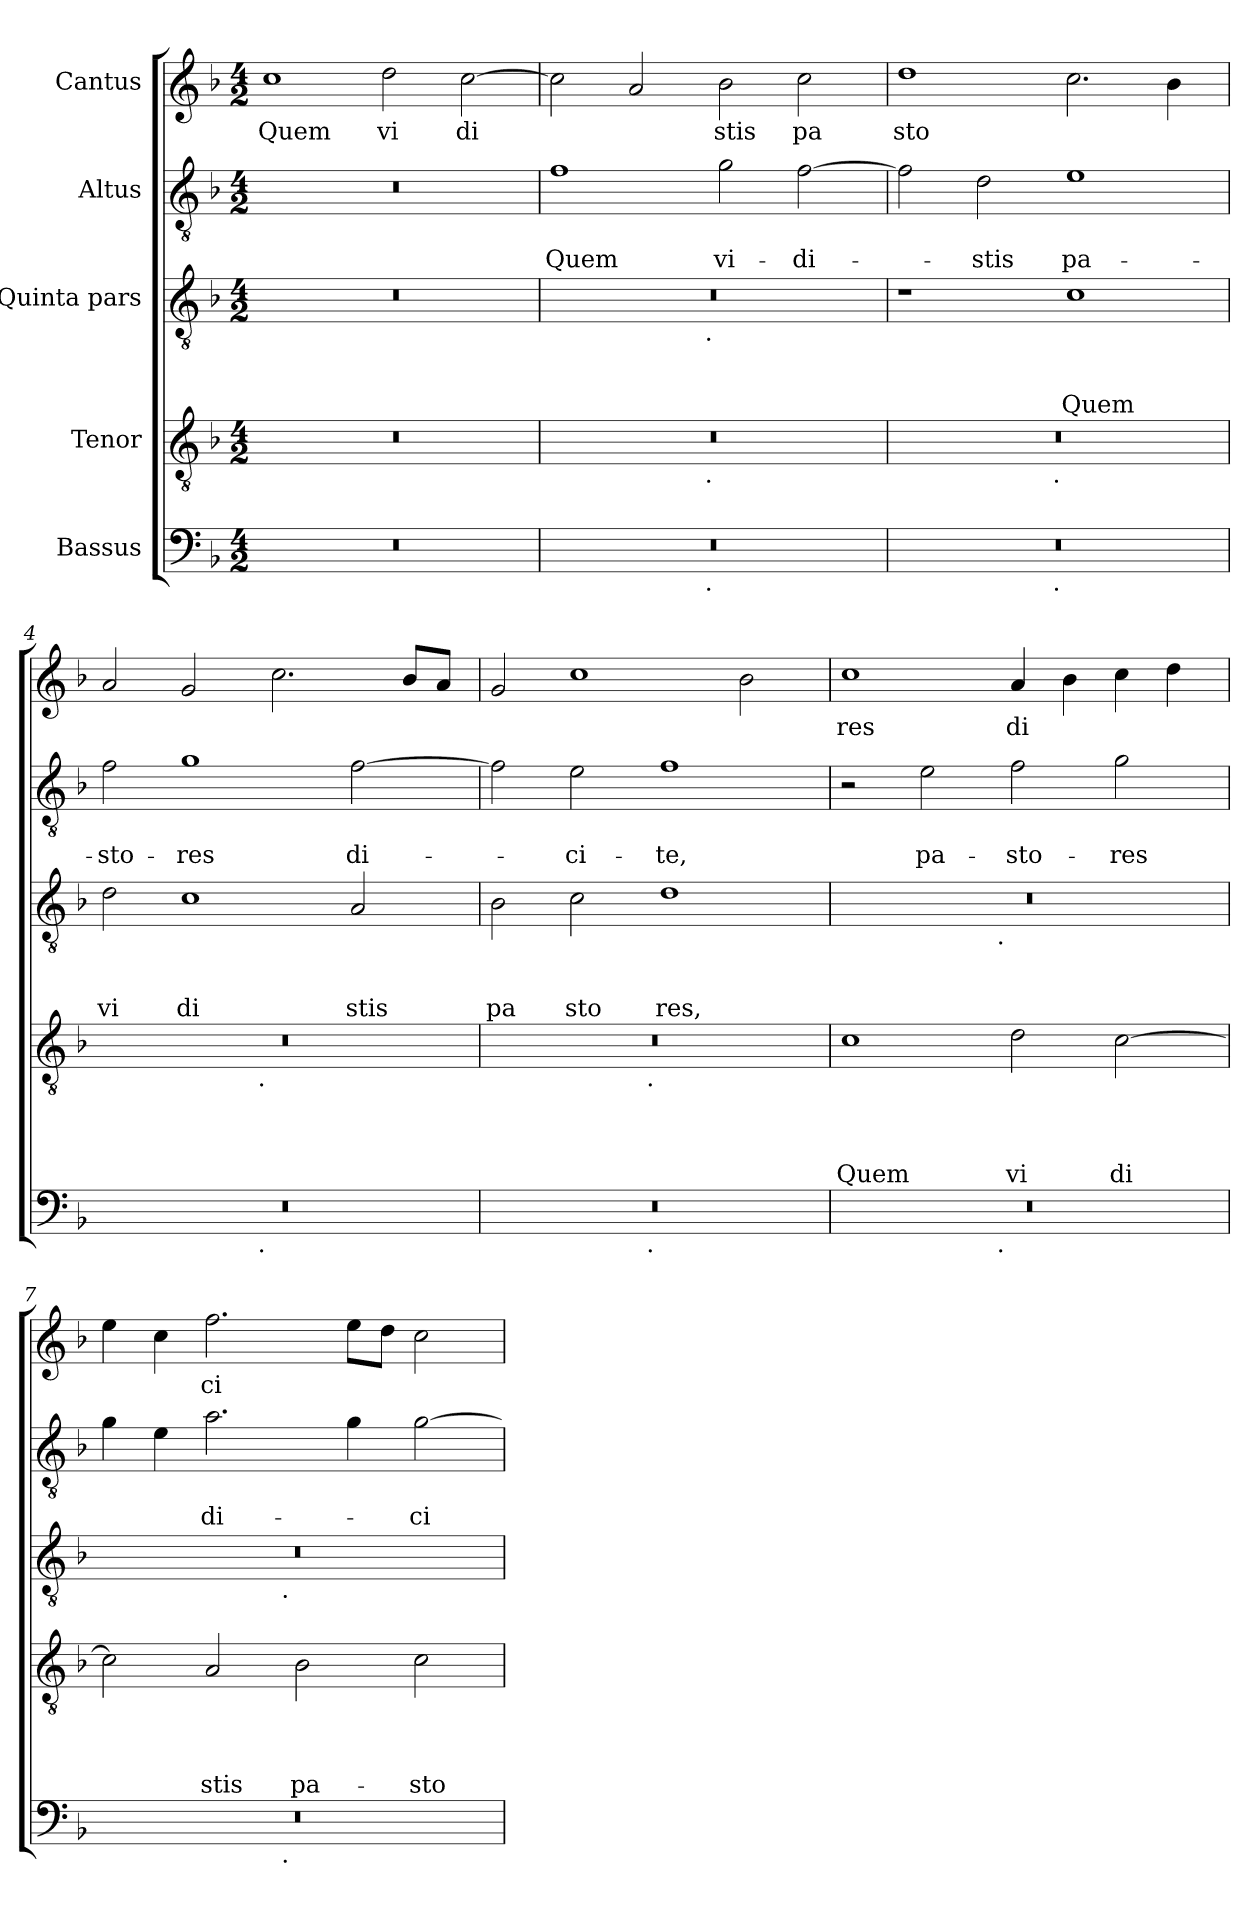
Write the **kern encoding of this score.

**kern	**kern	**text	**text	**text	**text	**kern	**text	**text	**text	**kern	**text	**text	**kern	**text
*part5	*part4	*part4	*part4	*part4	*part4	*part3	*part3	*part3	*part3	*part2	*part2	*part2	*part1	*part1
*staff5	*staff4	*staff4	*staff4	*staff4	*staff4	*staff3	*staff3	*staff3	*staff3	*staff2	*staff2	*staff2	*staff1	*staff1
*I"Bassus	*I"Tenor	*	*	*	*	*I"Quinta pars	*	*	*	*I"Altus	*	*	*I"Cantus	*
*clefF4	*clefGv2	*	*	*	*	*clefGv2	*	*	*	*clefGv2	*	*	*clefG2	*
*k[b-]	*k[b-]	*	*	*	*	*k[b-]	*	*	*	*k[b-]	*	*	*k[b-]	*
*F:	*F:	*	*	*	*	*F:	*	*	*	*F:	*	*	*F:	*
*M4/2	*M4/2	*	*	*	*	*M4/2	*	*	*	*M4/2	*	*	*M4/2	*
=1	=1	=1	=1	=1	=1	=1	=1	=1	=1	=1	=1	=1	=1	=1
!	!	!	!	!	!	!	!	!	!	!	!	!	!	!LO:LY:b
0r	0r	.	.	.	.	0r	.	.	.	0r	.	.	1cc	Quem
!	!	!	!	!	!	!	!	!	!	!	!	!	!	!LO:LY:b
.	.	.	.	.	.	.	.	.	.	.	.	.	2dd\	vi
!	!	!	!	!	!	!	!	!	!	!	!	!	!	!LO:LY:b
.	.	.	.	.	.	.	.	.	.	.	.	.	[>2cc\	di
=2	=2	=2	=2	=2	=2	=2	=2	=2	=2	=2	=2	=2	=2	=2
!	!	!	!	!	!	!	!	!	!	!	!	!LO:LY:b	!	!
*^	*^	*	*	*	*	*^	*	*	*	*	*	*	*	*
0r	2ryy	0r	2ryy	.	.	.	.	0r	2ryy	.	.	.	1f	.	Quem	2cc\]	.
.	4...ryy	.	4...ryy	.	.	.	.	.	4...ryy	.	.	.	.	.	.	2a/	.
!	!	!	!	!	!	!	!	!	!LO:TX:b:t=.	!	!	!	!	!	!	!	!
!	!	!	!LO:TX:b:t=.	!	!	!	!	!	!	!	!	!	!	!	!	!	!
!	!LO:TX:b:t=.	!	!	!	!	!	!	!	!	!	!	!	!	!	!	!	!
.	1ryy	.	1ryy	.	.	.	.	.	1ryy	.	.	.	.	.	.	.	.
!	!	!	!	!	!	!	!	!	!	!	!	!	!	!	!LO:LY:b	!	!LO:LY:b
.	.	.	.	.	.	.	.	.	.	.	.	.	2g\	.	vi-	2b-\	stis
!	!	!	!	!	!	!	!	!	!	!	!	!	!	!	!LO:LY:b	!	!LO:LY:b
.	.	.	.	.	.	.	.	.	.	.	.	.	[>2f\	.	-di-	2cc\	pa
.	32ryy	.	32ryy	.	.	.	.	.	32ryy	.	.	.	.	.	.	.	.
=3	=3	=3	=3	=3	=3	=3	=3	=3	=3	=3	=3	=3	=3	=3	=3	=3	=3
!	!	!	!	!	!	!	!	!	!	!	!	!	!	!	!	!	!LO:LY:b
*	*	*	*	*	*	*	*	*v	*v	*	*	*	*	*	*	*	*
0r	2ryy	0r	2ryy	.	.	.	.	1r	.	.	.	2f\]	.	.	1dd	sto
!	!	!	!	!	!	!	!	!	!	!	!	!	!	!LO:LY:b	!	!
.	4...ryy	.	4...ryy	.	.	.	.	.	.	.	.	2d\	.	-stis	.	.
!	!	!	!LO:TX:b:t=.	!	!	!	!	!	!	!	!	!	!	!	!	!
!	!LO:TX:b:t=.	!	!	!	!	!	!	!	!	!	!	!	!	!	!	!
.	1ryy	.	1ryy	.	.	.	.	.	.	.	.	.	.	.	.	.
!	!	!	!	!	!	!	!	!	!	!	!LO:LY:b	!	!	!LO:LY:b	!	!
.	.	.	.	.	.	.	.	1c	.	.	Quem	1e	.	pa-	2.cc\	.
.	.	.	.	.	.	.	.	.	.	.	.	.	.	.	4b-\	.
.	32ryy	.	32ryy	.	.	.	.	.	.	.	.	.	.	.	.	.
=4	=4	=4	=4	=4	=4	=4	=4	=4	=4	=4	=4	=4	=4	=4	=4	=4
!	!	!	!	!	!	!	!	!	!	!	!LO:LY:b	!	!	!LO:LY:b	!	!
0r	2ryy	0r	2ryy	.	.	.	.	2d\	.	.	vi	2f\	.	-sto-	2a/	.
!	!	!	!	!	!	!	!	!	!	!	!LO:LY:b	!	!	!LO:LY:b	!	!
.	4...ryy	.	4...ryy	.	.	.	.	1c	.	.	di	1g	.	-res	2g/	.
!	!	!	!LO:TX:b:t=.	!	!	!	!	!	!	!	!	!	!	!	!	!
!	!LO:TX:b:t=.	!	!	!	!	!	!	!	!	!	!	!	!	!	!	!
.	1ryy	.	1ryy	.	.	.	.	.	.	.	.	.	.	.	.	.
.	.	.	.	.	.	.	.	.	.	.	.	.	.	.	2.cc\	.
!	!	!	!	!	!	!	!	!	!	!	!LO:LY:b	!	!	!LO:LY:b	!	!
.	.	.	.	.	.	.	.	2A/	.	.	stis	[>2f\	.	di-	.	.
.	.	.	.	.	.	.	.	.	.	.	.	.	.	.	8b-/L	.
.	.	.	.	.	.	.	.	.	.	.	.	.	.	.	8a</J	.
.	32ryy	.	32ryy	.	.	.	.	.	.	.	.	.	.	.	.	.
=5	=5	=5	=5	=5	=5	=5	=5	=5	=5	=5	=5	=5	=5	=5	=5	=5
!	!	!	!	!	!	!	!	!	!	!	!LO:LY:b	!	!	!	!	!
0r	2ryy	0r	2ryy	.	.	.	.	2B-\	.	.	pa	2f\]	.	.	2g/	.
!	!	!	!	!	!	!	!	!	!	!	!LO:LY:b	!	!	!LO:LY:b	!	!
.	4...ryy	.	4...ryy	.	.	.	.	2c\	.	.	sto	2e\	.	-ci-	1cc	.
!	!	!	!LO:TX:b:t=.	!	!	!	!	!	!	!	!	!	!	!	!	!
!	!LO:TX:b:t=.	!	!	!	!	!	!	!	!	!	!	!	!	!	!	!
.	1ryy	.	1ryy	.	.	.	.	.	.	.	.	.	.	.	.	.
!	!	!	!	!	!	!	!	!	!	!	!LO:LY:b	!	!	!LO:LY:b	!	!
.	.	.	.	.	.	.	.	1d	.	.	res,	1f	.	-te,	.	.
.	.	.	.	.	.	.	.	.	.	.	.	.	.	.	2b-\	.
.	32ryy	.	32ryy	.	.	.	.	.	.	.	.	.	.	.	.	.
=6	=6	=6	=6	=6	=6	=6	=6	=6	=6	=6	=6	=6	=6	=6	=6	=6
!	!	!	!	!	!	!	!LO:LY:b	!	!	!	!	!	!	!	!	!LO:LY:b
*	*	*v	*v	*	*	*	*	*^	*	*	*	*	*	*	*	*
0r	2ryy	1c	.	.	.	Quem	0r	2ryy	.	.	.	2r	.	.	1cc	res
!	!	!	!	!	!	!	!	!	!	!	!	!	!	!LO:LY:b	!	!
.	4...ryy	.	.	.	.	.	.	4...ryy	.	.	.	2e\	.	pa-	.	.
!	!	!	!	!	!	!	!	!LO:TX:b:t=.	!	!	!	!	!	!	!	!
!	!LO:TX:b:t=.	!	!	!	!	!	!	!	!	!	!	!	!	!	!	!
.	1ryy	.	.	.	.	.	.	1ryy	.	.	.	.	.	.	.	.
!	!	!	!	!	!	!LO:LY:b	!	!	!	!	!	!	!	!LO:LY:b	!	!LO:LY:b
.	.	2d\	.	.	.	vi	.	.	.	.	.	2f\	.	-sto-	4a/	di
.	.	.	.	.	.	.	.	.	.	.	.	.	.	.	4b-\	.
!	!	!	!	!	!	!LO:LY:b	!	!	!	!	!	!	!	!LO:LY:b	!	!
.	.	[<2c\	.	.	.	di	.	.	.	.	.	2g\	.	-res	4cc\	.
.	.	.	.	.	.	.	.	.	.	.	.	.	.	.	4dd\	.
.	32ryy	.	.	.	.	.	.	32ryy	.	.	.	.	.	.	.	.
!!LO:LB:g=z
=7	=7	=7	=7	=7	=7	=7	=7	=7	=7	=7	=7	=7	=7	=7	=7	=7
0r	2ryy	2c\]	.	.	.	.	0r	2ryy	.	.	.	4g\	.	.	4ee\	.
.	.	.	.	.	.	.	.	.	.	.	.	4e\	.	.	4cc\	.
!	!	!	!	!	!	!LO:LY:b	!	!	!	!	!	!	!	!LO:LY:b	!	!LO:LY:b
.	4...ryy	2A/	.	.	.	stis	.	4...ryy	.	.	.	2.a\	.	di-	2.ff\	ci
!	!	!	!	!	!	!	!	!LO:TX:b:t=.	!	!	!	!	!	!	!	!
!	!LO:TX:b:t=.	!	!	!	!	!	!	!	!	!	!	!	!	!	!	!
.	1ryy	.	.	.	.	.	.	1ryy	.	.	.	.	.	.	.	.
!	!	!	!	!	!	!LO:LY:b	!	!	!	!	!	!	!	!	!	!
.	.	2B-\	.	.	.	pa-	.	.	.	.	.	.	.	.	.	.
.	.	.	.	.	.	.	.	.	.	.	.	4g\	.	.	8ee\L	.
.	.	.	.	.	.	.	.	.	.	.	.	.	.	.	8dd\J	.
!	!	!	!	!	!	!LO:LY:b	!	!	!	!	!	!	!	!LO:LY:b	!	!
.	.	2c\	.	.	.	-sto-	.	.	.	.	.	[>2g\	.	-ci-	2cc\	.
.	32ryy	.	.	.	.	.	.	32ryy	.	.	.	.	.	.	.	.
*v	*v	*	*	*	*	*	*v	*v	*	*	*	*	*	*	*	*
=	=	=	=	=	=	=	=	=	=	=	=	=	=	=
*-	*-	*-	*-	*-	*-	*-	*-	*-	*-	*-	*-	*-	*-	*-
